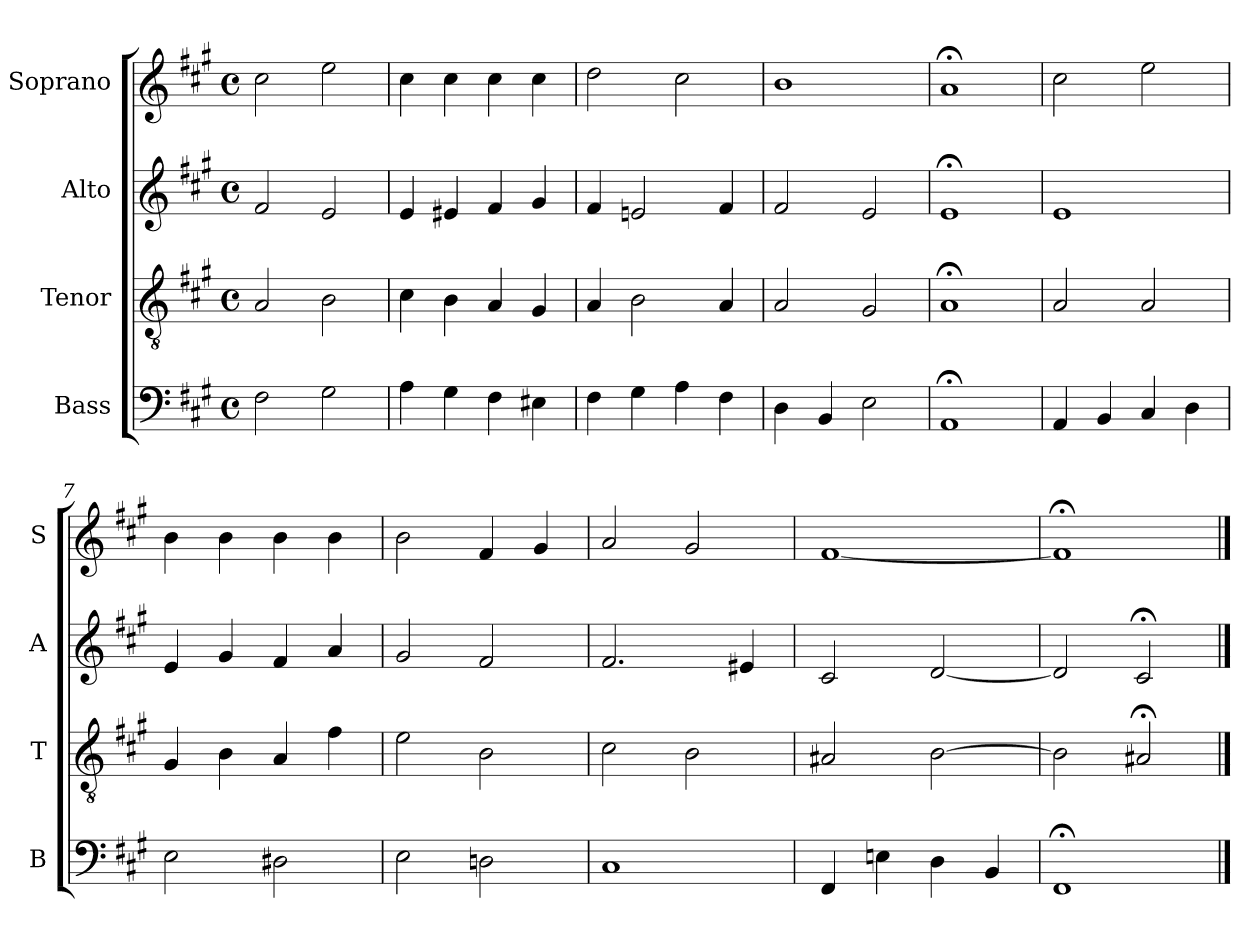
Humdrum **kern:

**kern	**kern	**kern	**kern
*part4	*part3	*part2	*part1
*staff4	*staff3	*staff2	*staff1
*I"Bass	*I"Tenor	*I"Alto	*I"Soprano
*I'B	*I'T	*I'A	*I'S
*clefF4	*clefGv2	*clefG2	*clefG2
*k[f#c#g#]	*k[f#c#g#]	*k[f#c#g#]	*k[f#c#g#]
*f#:	*f#:	*f#:	*f#:
*M4/4	*M4/4	*M4/4	*M4/4
*met(c)	*met(c)	*met(c)	*met(c)
*MM100	*MM100	*MM100	*MM100
=1	=1	=1	=1
2F#	2A	2f#	2cc#
2G#	2B	2e	2ee
=2	=2	=2	=2
4A	4c#	4e	4cc#
4G#i	4Bi	4e#Xi	4cc#i
4F#	4A	4f#	4cc#
4E#X	4G#	4g#	4cc#
=3	=3	=3	=3
4F#	4A	4f#	2dd
4G#	2B	2en	.
4A	.	.	2cc#
4F#	4A	4f#	.
=4	=4	=4	=4
4D	2A	2f#	1b
4BB	.	.	.
2E	2G#	2e	.
=5	=5	=5	=5
1AA;<	1A;<	1e;<	1a;<
=6	=6	=6	=6
4AA	2A	1e	2cc#
4BB	.	.	.
4C#	2A	.	2ee
4D	.	.	.
=7	=7	=7	=7
2E	4G#	4e	4b
.	4B	4g#	4b
2D#X	4A	4f#	4b
.	4f#	4a	4b
=8	=8	=8	=8
2E	2e	2g#	2b
2Dn	2B	2f#	4f#
.	.	.	4g#
=9	=9	=9	=9
1C#	2c#	2.f#	2a
.	2B	.	2g#
.	.	4e#X	.
=10	=10	=10	=10
4FF#	2A#X	2c#	[1f#
4En	.	.	.
4D	[2B	[2d	.
4BB	.	.	.
=11	=11	=11	=11
1FF#;<	2B]	2d]	1f#;<]
.	2A#X;<	2c#;<	.
==	==	==	==
*-	*-	*-	*-
